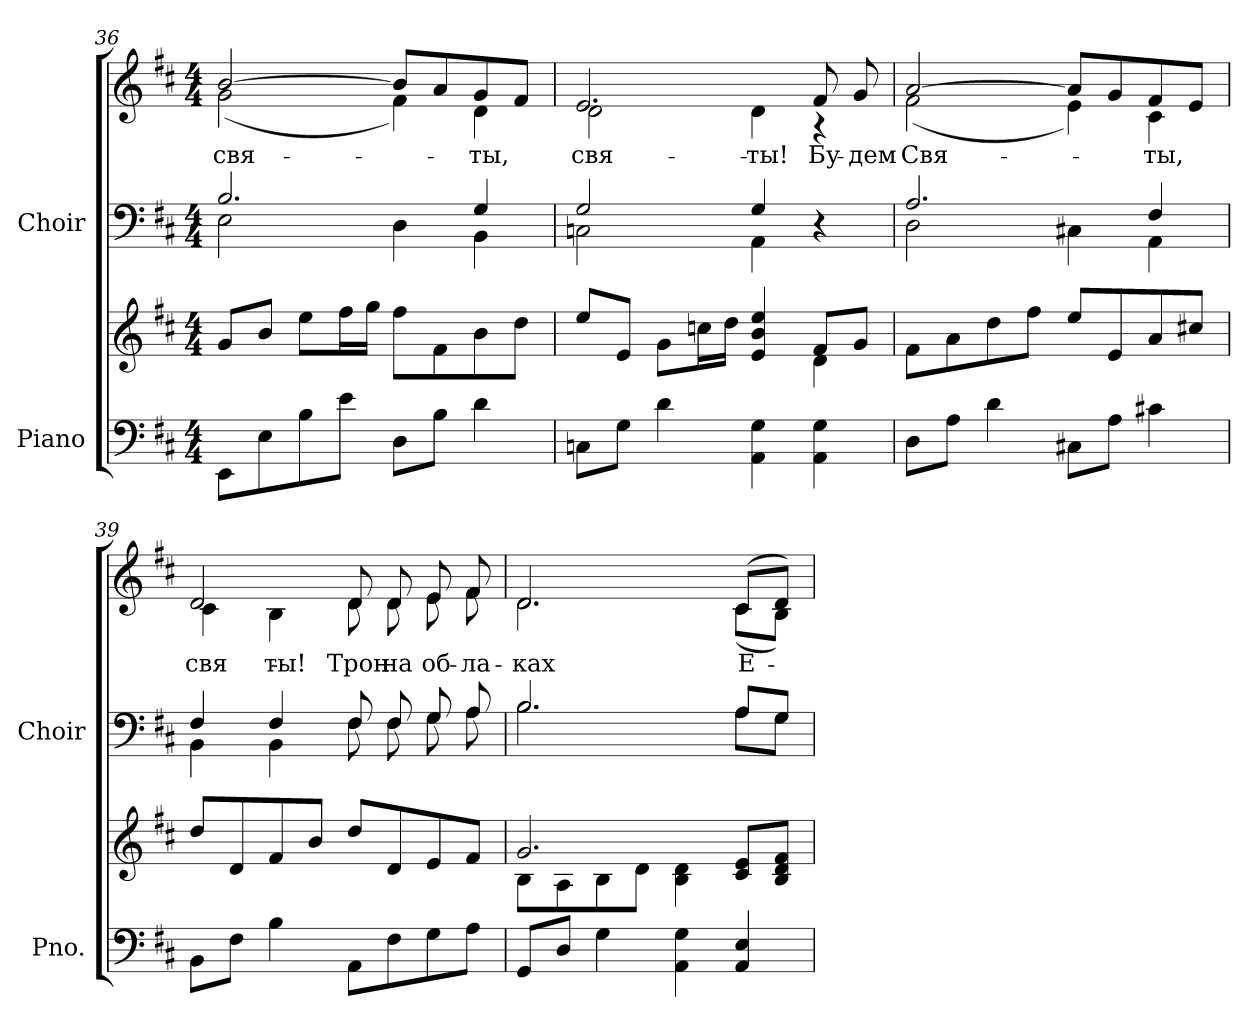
**kern	**kern	**kern	**kern	**text
*part2	*part2	*part1	*part1	*part1
*staff4	*staff3	*staff2	*staff1	*staff1
*I"Piano	*	*I"Choir	*	*
*I'Pno.	*	*I'Choir	*	*
!!LO:PB:g=z
*clefF4	*clefG2	*clefF4	*clefG2	*
*k[f#c#]	*k[f#c#]	*k[f#c#]	*k[f#c#]	*
*D:	*D:	*D:	*D:	*
*M4/4	*M4/4	*M4/4	*M4/4	*
=36	=36	=36	=36	=36
*	*	*^	*	*
!	!	!	!	!	!LO:LY:a:color=#000000
*	*	*	*	*^	*
!	!	!	!	!	!	!LO:LY:b:color=#000000
8EEi\L	8gi/L	2.Bi/	2Ei\	[>2bi/	(2gi\	свя-
8Ei\	8bi/J	.	.	.	.	.
8Bi\	8eei\L	.	.	.	.	.
8ei\J	16ff#i\L	.	.	.	.	.
.	16ggi\JJ	.	.	.	.	.
8Di\L	8ff#i\L	.	4Di\	8bi/L]	4f#i\)	.
8Bi\J	8f#i\	.	.	8ai/	.	.
!	!	!	!	!	!	!LO:LY:b:color=#000000
4di\	8bi\	4Gi/	4BBi\	8gi/	4di\	-ты,
.	8ddi\J	.	.	8f#i/J	.	.
=37	=37	=37	=37	=37	=37	=37
*	*^	*	*	*	*	*
!	!	!	!	!	!	!	!LO:LY:a:color=#000000
!	!	!	!	!	!	!	!LO:LY:b:color=#000000
8Cni\L	8eei/L	2.di\yy	2Gi/	2Cni\	2.ei/	2di\	свя-
8Gi\J	8ei/J	.	.	.	.	.	.
4di\	8gi\L	.	.	.	.	.	.
.	16ccni\L	.	.	.	.	.	.
.	16ddi\JJ	.	.	.	.	.	.
!	!	!	!	!	!	!	!LO:LY:b:color=#000000
4AAi\ 4Gi	4ei/ 4bi 4eei	.	4Gi/	4AAi\	.	4di\	-ты!
!	!	!	!	!	!	!	!LO:LY:a:color=#000000
4AAi\ 4Gi	8f#i/L	4di\	4r	4ryy	8f#i/	4r	Бу-
!	!	!	!	!	!	!	!LO:LY:a:color=#000000
.	8gi/J	.	.	.	8gi/	.	-дем
*	*v	*v	*	*	*	*	*
=38	=38	=38	=38	=38	=38	=38
!	!	!	!	!	!	!LO:LY:a:color=#000000
!	!	!	!	!	!	!LO:LY:b:color=#000000
8Di\L	8f#i\L	2.Ai/	2Di\	[>2ai/	(2f#i\	Свя-
8Ai\J	8ai\	.	.	.	.	.
4di\	8ddi\	.	.	.	.	.
.	8ff#i\J	.	.	.	.	.
8C#Xi\L	8eei/L	.	4C#Xi\	8ai/L]	4ei\)	.
8Ai\J	8ei/	.	.	8gi/	.	.
!	!	!	!	!	!	!LO:LY:b:color=#000000
4c#Xi\	8ai/	4F#i/	4AAi\	8f#i/	4c#i\	-ты,
.	8cc#Xi/J	.	.	8ei/J	.	.
=39	=39	=39	=39	=39	=39	=39
!	!	!	!	!	!	!LO:LY:a:color=#000000
!	!	!	!	!	!	!LO:LY:b:color=#000000
8BBi\L	8ddi/L	4F#i/	4BBi\	2di/	4c#i\	свя-
8F#i\J	8di/	.	.	.	.	.
!	!	!	!	!	!	!LO:LY:b:color=#000000
4Bi\	8f#i/	4F#i/	4BBi\	.	4Bi\	-ты!
.	8bi/J	.	.	.	.	.
!	!	!	!	!	!	!LO:LY:b:color=#000000
8AAi\L	8ddi/L	8F#i/	8F#i\	8di/	8di\	Трон
!	!	!	!	!	!	!LO:LY:b:color=#000000
8F#i\	8di/	8F#i/	8F#i\	8di/	8di\	на
!	!	!	!	!	!	!LO:LY:b:color=#000000
8Gi\	8ei/	8Gi/	8Gi\	8ei/	8ei\	об-
!	!	!	!	!	!	!LO:LY:b:color=#000000
8Ai\J	8f#i/J	8Ai/	8Ai\	8f#i/	8f#i\	-ла-
!!LO:LB:g=z	!!
=40	=40	=40	=40	=40	=40	=40
*	*^	*	*	*	*	*
!	!	!	!	!	!	!	!LO:LY:b:color=#000000
8GGi/L	2.gi/	8Bi\L	2.Bi/	2.Bi\	2.di/	2.di\	-ках
8Di/J	.	8Ai\	.	.	.	.	.
4Gi\	.	8Bi\	.	.	.	.	.
.	.	8di\J	.	.	.	.	.
4AAi\ 4Gi	.	4Bi\ 4di	.	.	.	.	.
!	!	!	!	!	!	!	!LO:LY:b:color=#000000
4AAi/ 4Ei	8c#i/ 8eiL	4Bi\yy	8Ai/L	8Ai\L	(8c#i/L	(8c#i\L	Е-
.	8Bi/ 8di 8f#iJ	.	8Gi/J	8Gi\J	8di/J)	8Bi\J)	.
*	*v	*v	*	*	*	*	*
*	*	*v	*v	*	*	*
*	*	*	*v	*v	*
=	=	=	=	=
*-	*-	*-	*-	*-
